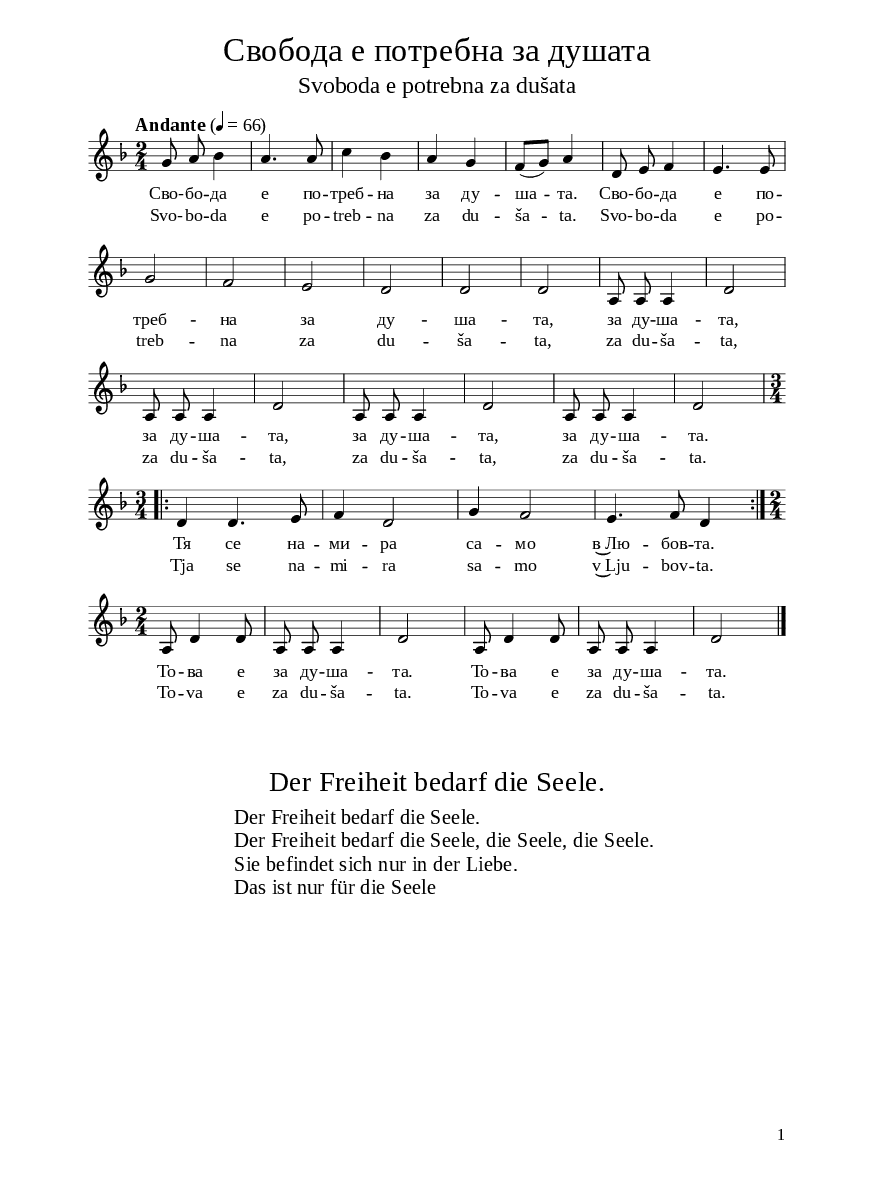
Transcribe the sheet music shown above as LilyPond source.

\version "2.24.4"

% include paper part and global functions
\include "include/globals.ily"

\bookpart {
  \label #'ref169_2
  \tocItem \markup "Свобода е потребна за душата – Svoboda e potrebna za dušata "
  \include "include/bookpart-paper.ily"
  \score {
    \include "include/score-layout.ily"

    \new Voice \absolute {
      \clef treble
      \key d \minor
      \time 2/4
      \tempoFunc "Andante" 4 "66"
      \autoBeamOff

      g'8 a'8 bes'4 | % 2
      a'4.  a'8 | c''4  bes'4 | a'4 g'| % 3
      f'8 ([g'8]) a'4 |  % 4
      d'8  e'8 f'4 | % 5
      e'4. e'8 | \break
      g'2 | f'2 | e'2 | d'2 | d'2 | d'2 | a8 a8 a4 | d'2 | \break

      a8 a8 a4 | d'2 |a8 a8 a4 | d'2 |a8 a8 a4 | d'2 | \break
      \time 3/4 \bar ".|:-|" d'4 d'4. e'8| f'4 d'2 | g'4 f'2 | e'4. f'8 d'4  \bar ":|." \break

      \time 2/4 a8 d'4 d'8 | a8 a8 a4 | d'2|  a8 d'4 d'8 | a8 a8 a4 | d'2 \bar "|."
    }
    \addlyrics {
      "Сво-" -- бо -- да е по -- треб -- на
      за ду -- ша -- та. "Сво-" -- бо
      -- да е по -- треб -- на за ду --
      ша -- та, за ду -- ша -- та, за ду
      -- ша -- та, за ду
      -- ша -- та, за ду
      -- ша -- та. Тя се на -- ми -- ра са -- мо в~Лю -- бов -- та.
      То -- ва е за ду -- ша -- та. То -- ва е за ду -- ша -- та.
    }
    \addlyrics {
      "Svo-" -- bo -- da e po -- treb -- na
      za du -- ša -- ta. "Svo-" -- bo
      -- da e po -- treb -- na za du --
      ša -- ta, za du -- ša -- ta, za du
      -- ša -- ta, za du
      -- ša -- ta, za du
      -- ša -- ta. Tja se na -- mi -- ra sa -- mo v~Lju -- bov -- ta.
      To -- va e za du -- ša -- ta. To -- va e za du -- ša -- ta.
    }
    \header {
      title = \titleFunc "Свобода е потребна за душата" "Svoboda e potrebna za dušata"
    }

    \midi{}

  } % score

  \markup \vspace #3

  % include foreign translation(s) of the song
  \version "2.24.4"

\markup \fill-line { \fontsize #deTitleFontSize "Der Freiheit bedarf die Seele." }

\markup \null
\markup \null
\markup \abs-fontsize #10 {
   \hspace #20
  \override #`(baseline-skip . ,deCoupletBaselineSkip)

  \column {

  \line { Der Freiheit bedarf die Seele. }
  \line { Der Freiheit bedarf die Seele, die Seele, die Seele. }
   \line { Sie befindet sich nur in der Liebe. }
   \line { Das ist nur für die Seele }

  }
}




} % bookpart

% Più mosso
%
